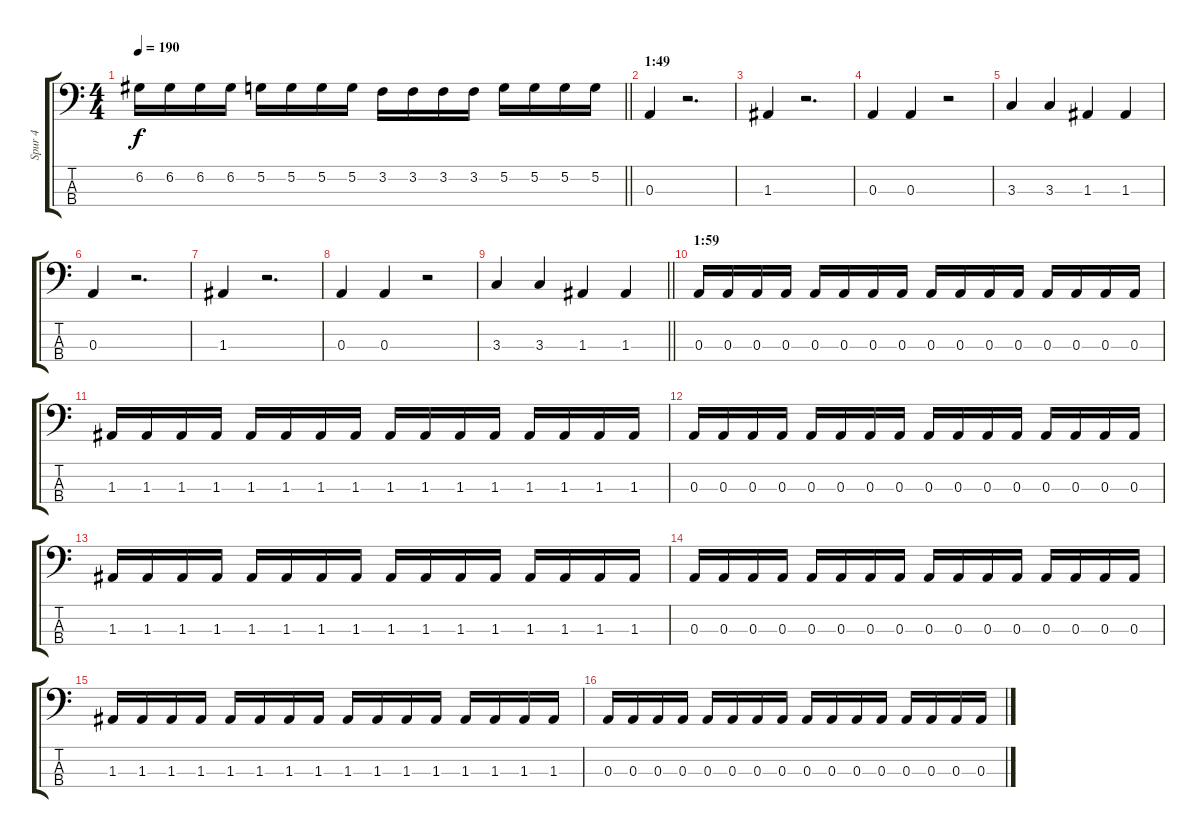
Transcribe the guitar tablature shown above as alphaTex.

\track ("Spur 4" "Spur 4") {instrument electricbassfinger}
\staff {score tabs}
\tuning (G2 D2 A1 E1) {hide}
\ts (4 4)
\tempo 190
\clef f4
\barLineRight lightlight
\ks c
6.2.16{dy f} 6.2.16 6.2.16 6.2.16 5.2.16 5.2.16 5.2.16 5.2.16 3.2.16 3.2.16 3.2.16 3.2.16 5.2.16 5.2.16 5.2.16 5.2.16 |
\section ("" "1:49")
0.3.4 r.2{d} |
1.3.4 r.2{d} |
0.3.4 0.3.4 r.2 |
3.3.4 3.3.4 1.3.4 1.3.4 |
0.3.4 r.2{d} |
1.3.4 r.2{d} |
0.3.4 0.3.4 r.2 |
\barLineRight lightlight
3.3.4 3.3.4 1.3.4 1.3.4 |
\section ("" "1:59")
0.3.16 0.3.16 0.3.16 0.3.16 0.3.16 0.3.16 0.3.16 0.3.16 0.3.16 0.3.16 0.3.16 0.3.16 0.3.16 0.3.16 0.3.16 0.3.16 |
1.3.16 1.3.16 1.3.16 1.3.16 1.3.16 1.3.16 1.3.16 1.3.16 1.3.16 1.3.16 1.3.16 1.3.16 1.3.16 1.3.16 1.3.16 1.3.16 |
0.3.16 0.3.16 0.3.16 0.3.16 0.3.16 0.3.16 0.3.16 0.3.16 0.3.16 0.3.16 0.3.16 0.3.16 0.3.16 0.3.16 0.3.16 0.3.16 |
1.3.16 1.3.16 1.3.16 1.3.16 1.3.16 1.3.16 1.3.16 1.3.16 1.3.16 1.3.16 1.3.16 1.3.16 1.3.16 1.3.16 1.3.16 1.3.16 |
0.3.16 0.3.16 0.3.16 0.3.16 0.3.16 0.3.16 0.3.16 0.3.16 0.3.16 0.3.16 0.3.16 0.3.16 0.3.16 0.3.16 0.3.16 0.3.16 |
1.3.16 1.3.16 1.3.16 1.3.16 1.3.16 1.3.16 1.3.16 1.3.16 1.3.16 1.3.16 1.3.16 1.3.16 1.3.16 1.3.16 1.3.16 1.3.16 |
0.3.16 0.3.16 0.3.16 0.3.16 0.3.16 0.3.16 0.3.16 0.3.16 0.3.16 0.3.16 0.3.16 0.3.16 0.3.16 0.3.16 0.3.16 0.3.16
